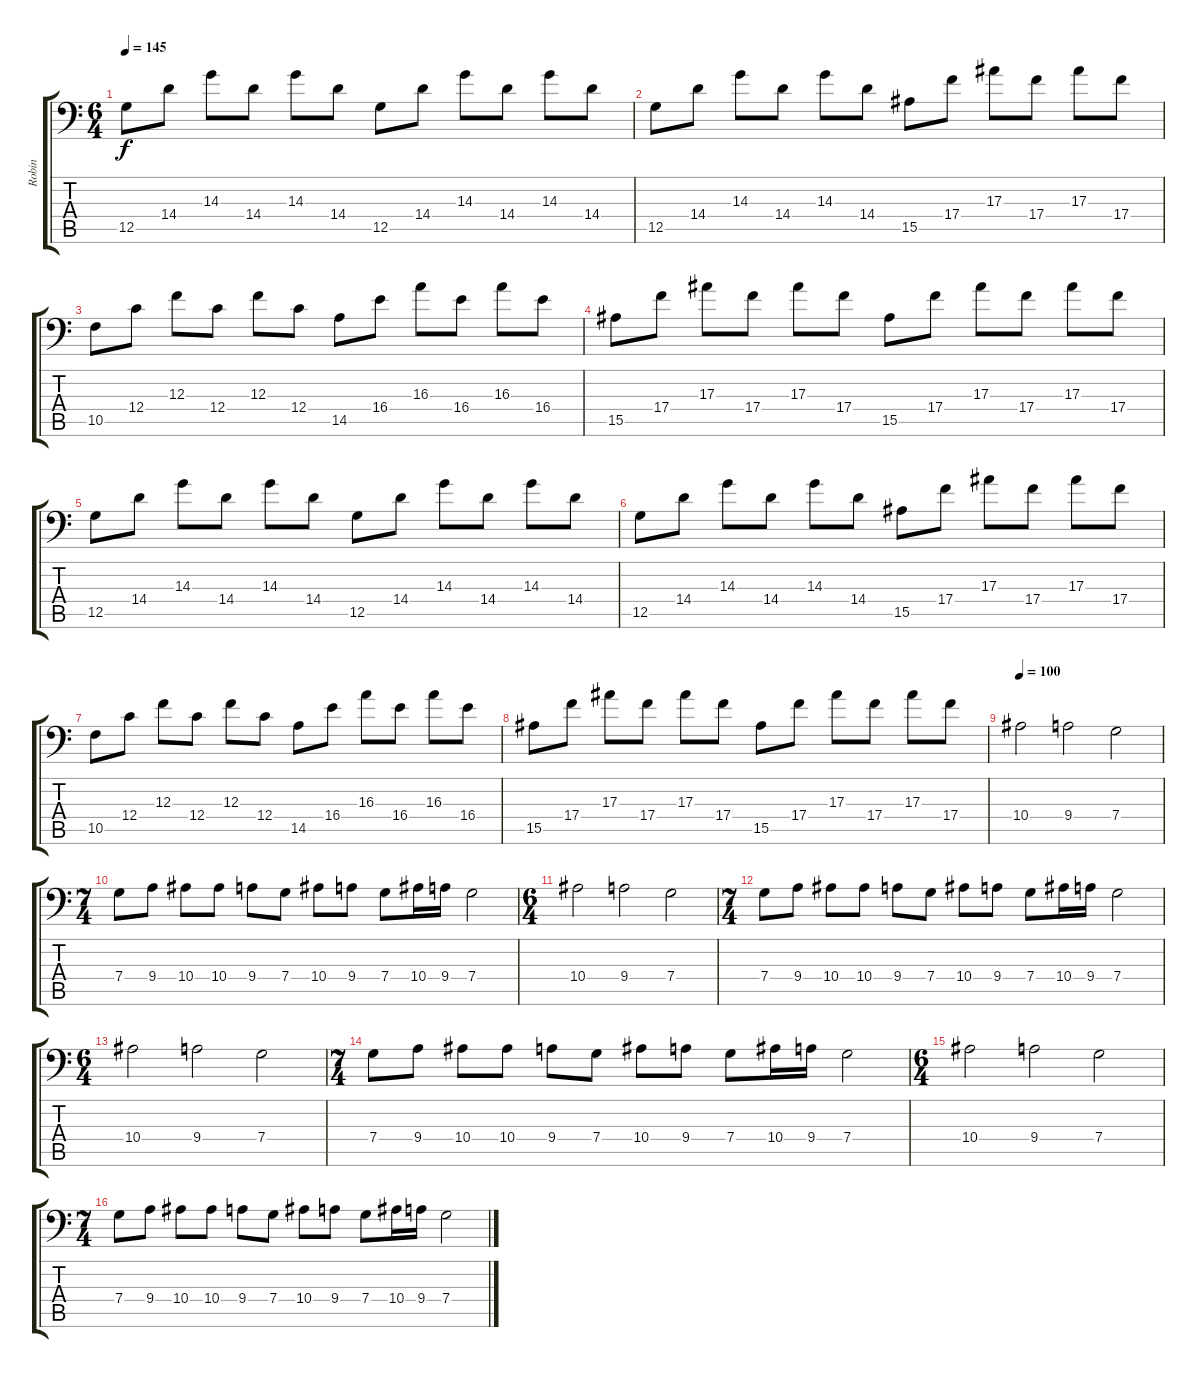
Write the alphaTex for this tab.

\track ("Robin" "Robin") {instrument electricbassfinger}
\staff {score tabs}
\tuning (D3 A2 F2 C2 G1 D1) {hide}
\ts (6 4)
\tempo 145
\clef f4
\ks c
12.5.8{dy f} 14.4.8 14.3.8 14.4.8 14.3.8 14.4.8 12.5.8 14.4.8 14.3.8 14.4.8 14.3.8 14.4.8 |
12.5.8 14.4.8 14.3.8 14.4.8 14.3.8 14.4.8 15.5.8 17.4.8 17.3.8 17.4.8 17.3.8 17.4.8 |
10.5.8 12.4.8 12.3.8 12.4.8 12.3.8 12.4.8 14.5.8 16.4.8 16.3.8 16.4.8 16.3.8 16.4.8 |
15.5.8 17.4.8 17.3.8 17.4.8 17.3.8 17.4.8 15.5.8 17.4.8 17.3.8 17.4.8 17.3.8 17.4.8 |
12.5.8 14.4.8 14.3.8 14.4.8 14.3.8 14.4.8 12.5.8 14.4.8 14.3.8 14.4.8 14.3.8 14.4.8 |
12.5.8 14.4.8 14.3.8 14.4.8 14.3.8 14.4.8 15.5.8 17.4.8 17.3.8 17.4.8 17.3.8 17.4.8 |
10.5.8 12.4.8 12.3.8 12.4.8 12.3.8 12.4.8 14.5.8 16.4.8 16.3.8 16.4.8 16.3.8 16.4.8 |
15.5.8 17.4.8 17.3.8 17.4.8 17.3.8 17.4.8 15.5.8 17.4.8 17.3.8 17.4.8 17.3.8 17.4.8 |
\tempo 100
10.4.2 9.4.2 7.4.2 |
\ts (7 4)
7.4.8 9.4.8 10.4.8 10.4.8 9.4.8 7.4.8 10.4.8 9.4.8 7.4.8 10.4.16 9.4.16 7.4.2 |
\ts (6 4)
10.4.2 9.4.2 7.4.2 |
\ts (7 4)
7.4.8 9.4.8 10.4.8 10.4.8 9.4.8 7.4.8 10.4.8 9.4.8 7.4.8 10.4.16 9.4.16 7.4.2 |
\ts (6 4)
10.4.2 9.4.2 7.4.2 |
\ts (7 4)
7.4.8 9.4.8 10.4.8 10.4.8 9.4.8 7.4.8 10.4.8 9.4.8 7.4.8 10.4.16 9.4.16 7.4.2 |
\ts (6 4)
10.4.2 9.4.2 7.4.2 |
\ts (7 4)
7.4.8 9.4.8 10.4.8 10.4.8 9.4.8 7.4.8 10.4.8 9.4.8 7.4.8 10.4.16 9.4.16 7.4.2
